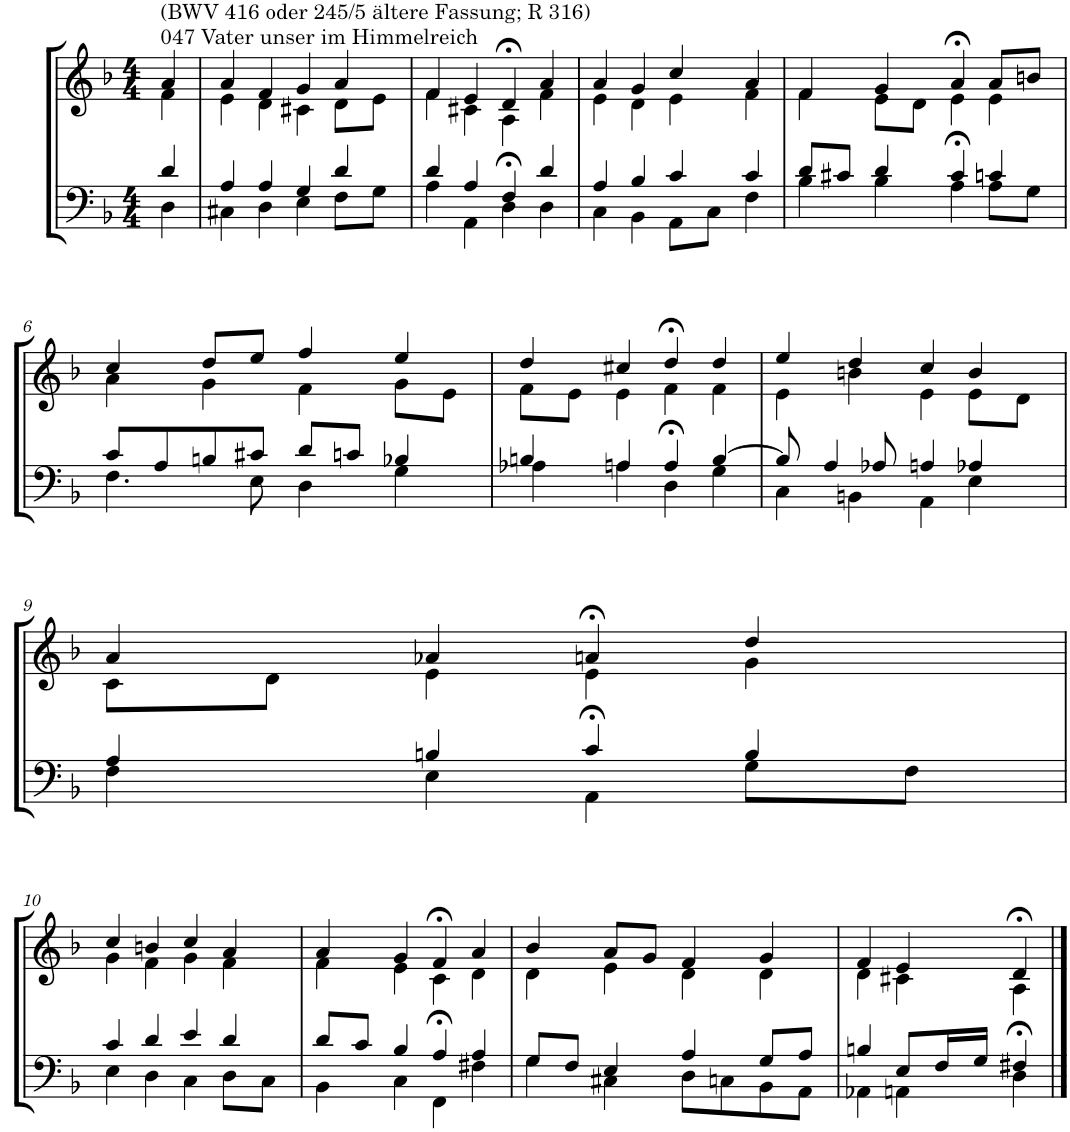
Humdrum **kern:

**kern	**kern
*part2	*part1
*staff2	*staff1
*I"Tenor/Baß	*I"Sopran/Alt
*clefF4	*clefG2
*k[b-]	*k[b-]
*M4/4	*M4/4
=1	=1
*^	*^
!	!	!LO:TX:a:t=047 Vater unser im Himmelreich	!
!	!	!LO:TX:a:t=(BWV 416 oder 245/5 ältere Fassung; R 316)	!
4d/	4D\	4a/	4f\
=2	=2	=2	=2
4A/	4C#X\	4a/	4e\
4A/	4D\	4f/	4d\
4G/	4E\	4g/	4c#X\
4d/	8F\L	4a/	8d\L
.	8G\J	.	8e\J
=3	=3	=3	=3
4d/	4A\	4f/	4f\
4A/	4AA\	4e/	4c#X\
4F/	4D>\	4d>/	4A\
4d/	4D\	4a/	4f\
=4	=4	=4	=4
4A/	4C\	4a/	4e\
4B-/	4BB-\	4g/	4d\
4c/	8AA\L	4cc/	4e\
.	8C\J	.	.
4c/	4F\	4a/	4f\
=5	=5	=5	=5
8d/L	4B-\	4f/	4f\
8c#X/J	.	.	.
4d/	4B-\	4g/	8e\L
.	.	.	8d\J
4c#/	4A>\	4a>/	4e\
4cn/	8A\L	8a/L	4e\
.	8G\J	8bn/J	.
!!LO:LB:g=z	!!
=6	=6	=6	=6
8c/L	4.F\	4cc/	4a\
8A/	.	.	.
8Bn/	.	8dd/L	4g\
8c#X/J	8E\	8ee/J	.
8d/L	4D\	4ff/	4f\
8cn/J	.	.	.
4B-X/	4G\	4ee/	8g\L
.	.	.	8e\J
=7	=7	=7	=7
4Bn/	4A-X\	4dd/	8f\L
.	.	.	8e\J
4An/	4A\	4cc#X/	4e\
4A/	4D>\	4dd>/	4f\
[4B/	4G\	4dd/	4f\
=8	=8	=8	=8
8B/]	4C\	4ee/	4e\
4A/	.	.	.
.	4BBn\	4dd/	4bn\
8A-X/	.	.	.
4An/	4AA\	4cc/	4e\
4A-X/	4E\	4b/	8e\L
.	.	.	8d\J
!!LO:LB:g=z	!!
=9	=9	=9	=9
4A/	4F\	4a/	8c\L
.	.	.	8d\J
4Bn/	4E\	4a-X/	4e\
4c/	4AA>\	4an>/	4e\
4B/	8G\L	4dd/	4g\
.	8F\J	.	.
!!LO:LB:g=z	!!
=10	=10	=10	=10
4c/	4E\	4cc/	4g\
4d/	4D\	4bn/	4f\
4e/	4C\	4cc/	4g\
4d/	8D\L	4a/	4f\
.	8C\J	.	.
=11	=11	=11	=11
8d/L	4BB-\	4a/	4f\
8c/J	.	.	.
4B-/	4C\	4g/	4e\
4A/	4FF>\	4f>/	4c\
4A/	4F#X\	4a/	4d\
=12	=12	=12	=12
8G/L	4G\	4b-/	4d\
8F/J	.	.	.
4E/	4C#X\	8a/L	4e\
.	.	8g/J	.
4A/	8D\L	4f/	4d\
.	8Cn\	.	.
8G/L	8BB-\	4g/	4d\
8A/J	8AA\J	.	.
=13	=13	=13	=13
4Bn/	4AA-X\	4f/	4d\
8E/L	4AAn\	4e/	4c#X\
16F/L	.	.	.
16G/JJ	.	.	.
4F#X/	4D>\	4d>/	4A\
*v	*v	*	*
*	*v	*v
==	==
*-	*-
